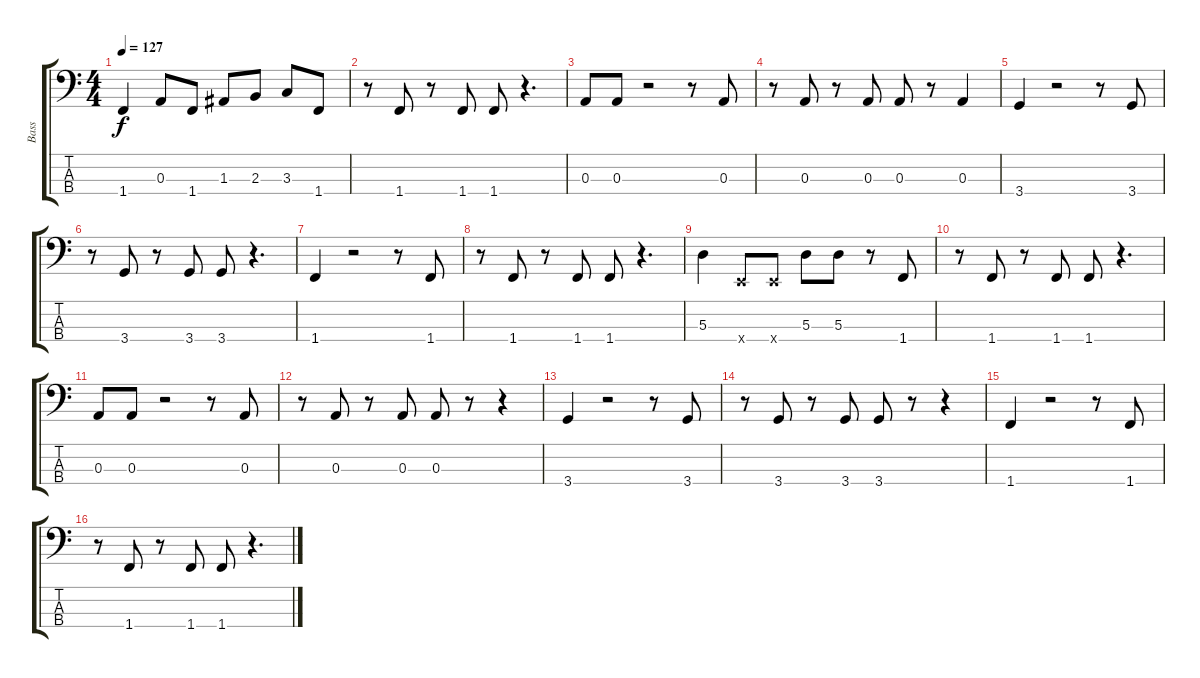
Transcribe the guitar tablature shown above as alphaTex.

\track ("Bass" "Bass") {instrument electricbasspick}
\staff {score tabs}
\tuning (G2 D2 A1 E1) {hide}
\ts (4 4)
\tempo 127
\clef f4
\ks c
1.4.4{dy f} 0.3.8 1.4.8 1.3.8 2.3.8 3.3.8 1.4.8 |
r.8 1.4.8 r.8 1.4.8 1.4.8 r.4{d} |
0.3.8 0.3.8 r.2 r.8 0.3.8 |
r.8 0.3.8 r.8 0.3.8 0.3.8 r.8 0.3.4 |
3.4.4 r.2 r.8 3.4.8 |
r.8 3.4.8 r.8 3.4.8 3.4.8 r.4{d} |
1.4.4 r.2 r.8 1.4.8 |
r.8 1.4.8 r.8 1.4.8 1.4.8 r.4{d} |
5.3.4 0.4{x}.8 0.4{x}.8 5.3.8 5.3.8 r.8 1.4.8 |
r.8 1.4.8 r.8 1.4.8 1.4.8 r.4{d} |
0.3.8 0.3.8 r.2 r.8 0.3.8 |
r.8 0.3.8 r.8 0.3.8 0.3.8 r.8 r.4 |
3.4.4 r.2 r.8 3.4.8 |
r.8 3.4.8 r.8 3.4.8 3.4.8 r.8 r.4 |
1.4.4 r.2 r.8 1.4.8 |
r.8 1.4.8 r.8 1.4.8 1.4.8 r.4{d}
